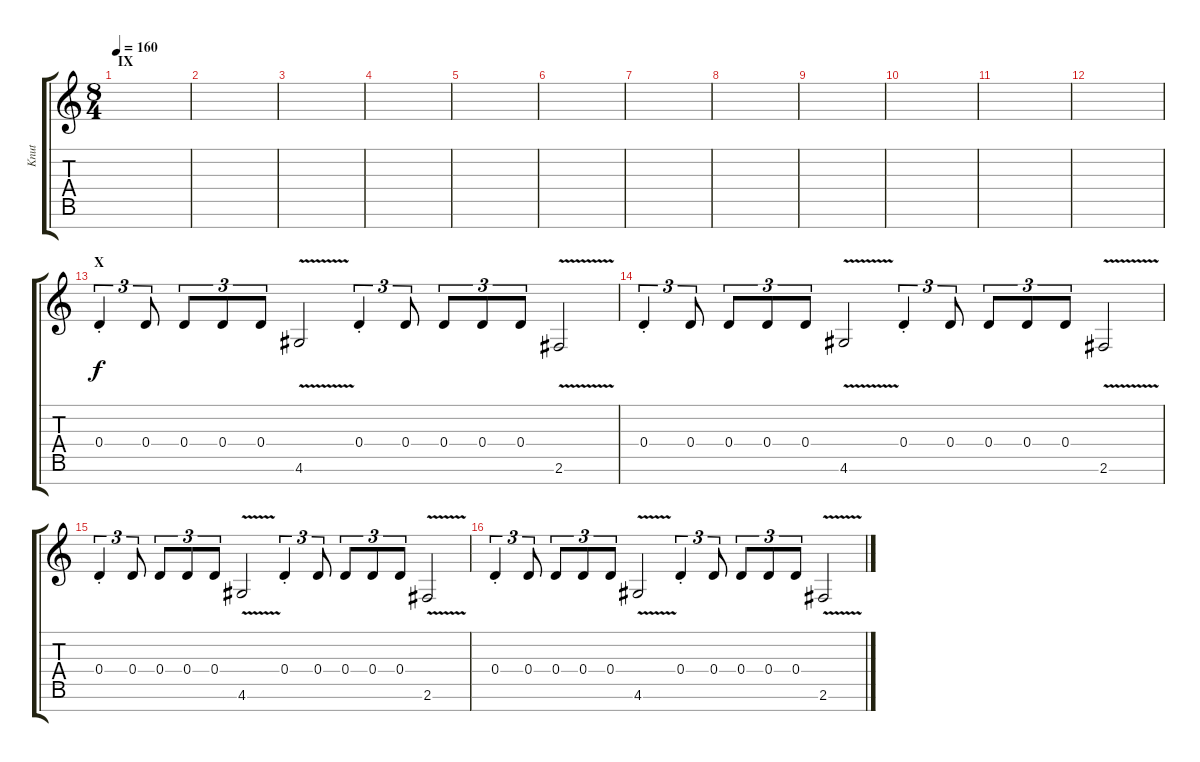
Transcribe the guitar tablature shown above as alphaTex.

\track ("Knut" "Knut") {instrument distortionguitar}
\staff {score tabs}
\tuning (E4 B3 G3 D3 A2 E2 B1) {hide}
\ts (8 4)
\section ("" "IX")
\tempo 160
\clef g2
\ks c
|
|
|
|
|
|
|
|
|
|
|
|
\section ("" "X")
0.4{st}.4{tu (3 2) balance 8} 0.4.8{tu (3 2)} 0.4.8{tu (3 2)} 0.4.8{tu (3 2)} 0.4.8{tu (3 2)} 4.6{v}.2 0.4{st}.4{tu (3 2)} 0.4.8{tu (3 2)} 0.4.8{tu (3 2)} 0.4.8{tu (3 2)} 0.4.8{tu (3 2)} 2.6{v}.2 |
0.4{st}.4{tu (3 2) balance 8} 0.4.8{tu (3 2)} 0.4.8{tu (3 2)} 0.4.8{tu (3 2)} 0.4.8{tu (3 2)} 4.6{v}.2 0.4{st}.4{tu (3 2)} 0.4.8{tu (3 2)} 0.4.8{tu (3 2)} 0.4.8{tu (3 2)} 0.4.8{tu (3 2)} 2.6{v}.2 |
0.4{st}.4{tu (3 2) balance 8} 0.4.8{tu (3 2)} 0.4.8{tu (3 2)} 0.4.8{tu (3 2)} 0.4.8{tu (3 2)} 4.6{v}.2 0.4{st}.4{tu (3 2)} 0.4.8{tu (3 2)} 0.4.8{tu (3 2)} 0.4.8{tu (3 2)} 0.4.8{tu (3 2)} 2.6{v}.2 |
0.4{st}.4{tu (3 2) balance 8} 0.4.8{tu (3 2)} 0.4.8{tu (3 2)} 0.4.8{tu (3 2)} 0.4.8{tu (3 2)} 4.6{v}.2 0.4{st}.4{tu (3 2)} 0.4.8{tu (3 2)} 0.4.8{tu (3 2)} 0.4.8{tu (3 2)} 0.4.8{tu (3 2)} 2.6{v}.2
